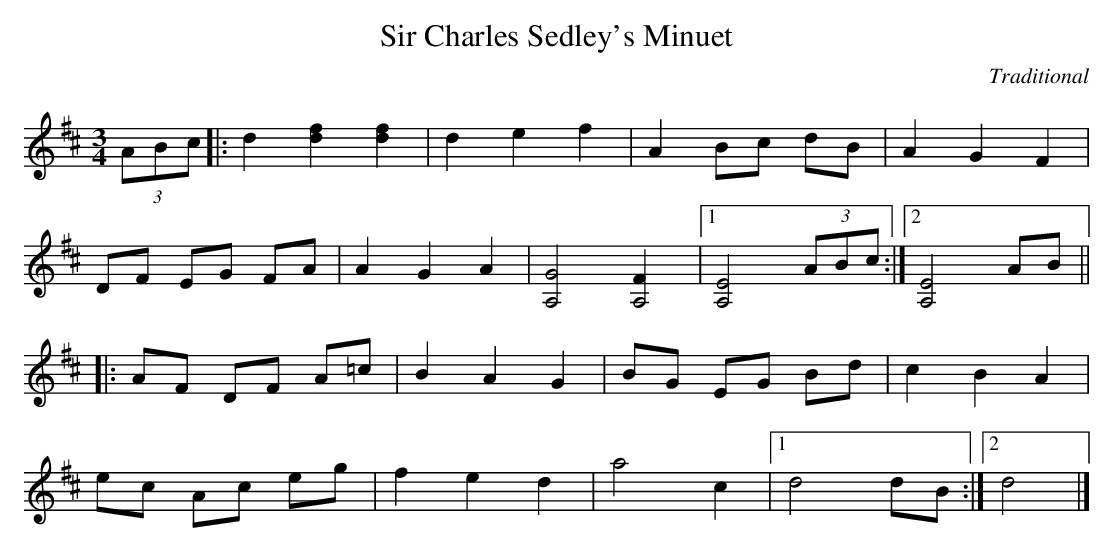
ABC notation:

X:1
T: Sir Charles Sedley's Minuet
C:Traditional
M:3/4
L:1/8
K:D
(3ABc |:\
d2 [d2f2] [d2f2] | d2e2f2 | A2 Bc dB | A2G2F2 |
DF EG FA | A2G2A2 | [A,4G4] [A,4F2] |1 [A,4E4] (3ABc :|2 [A,4E4] AB ||
|:\
AF DF A=c | B2A2G2 | BG EG Bd | c2B2A2 |
ec Ac eg | f2e2d2 | a4c2 |1 d4 dB :|2 d4 |]
